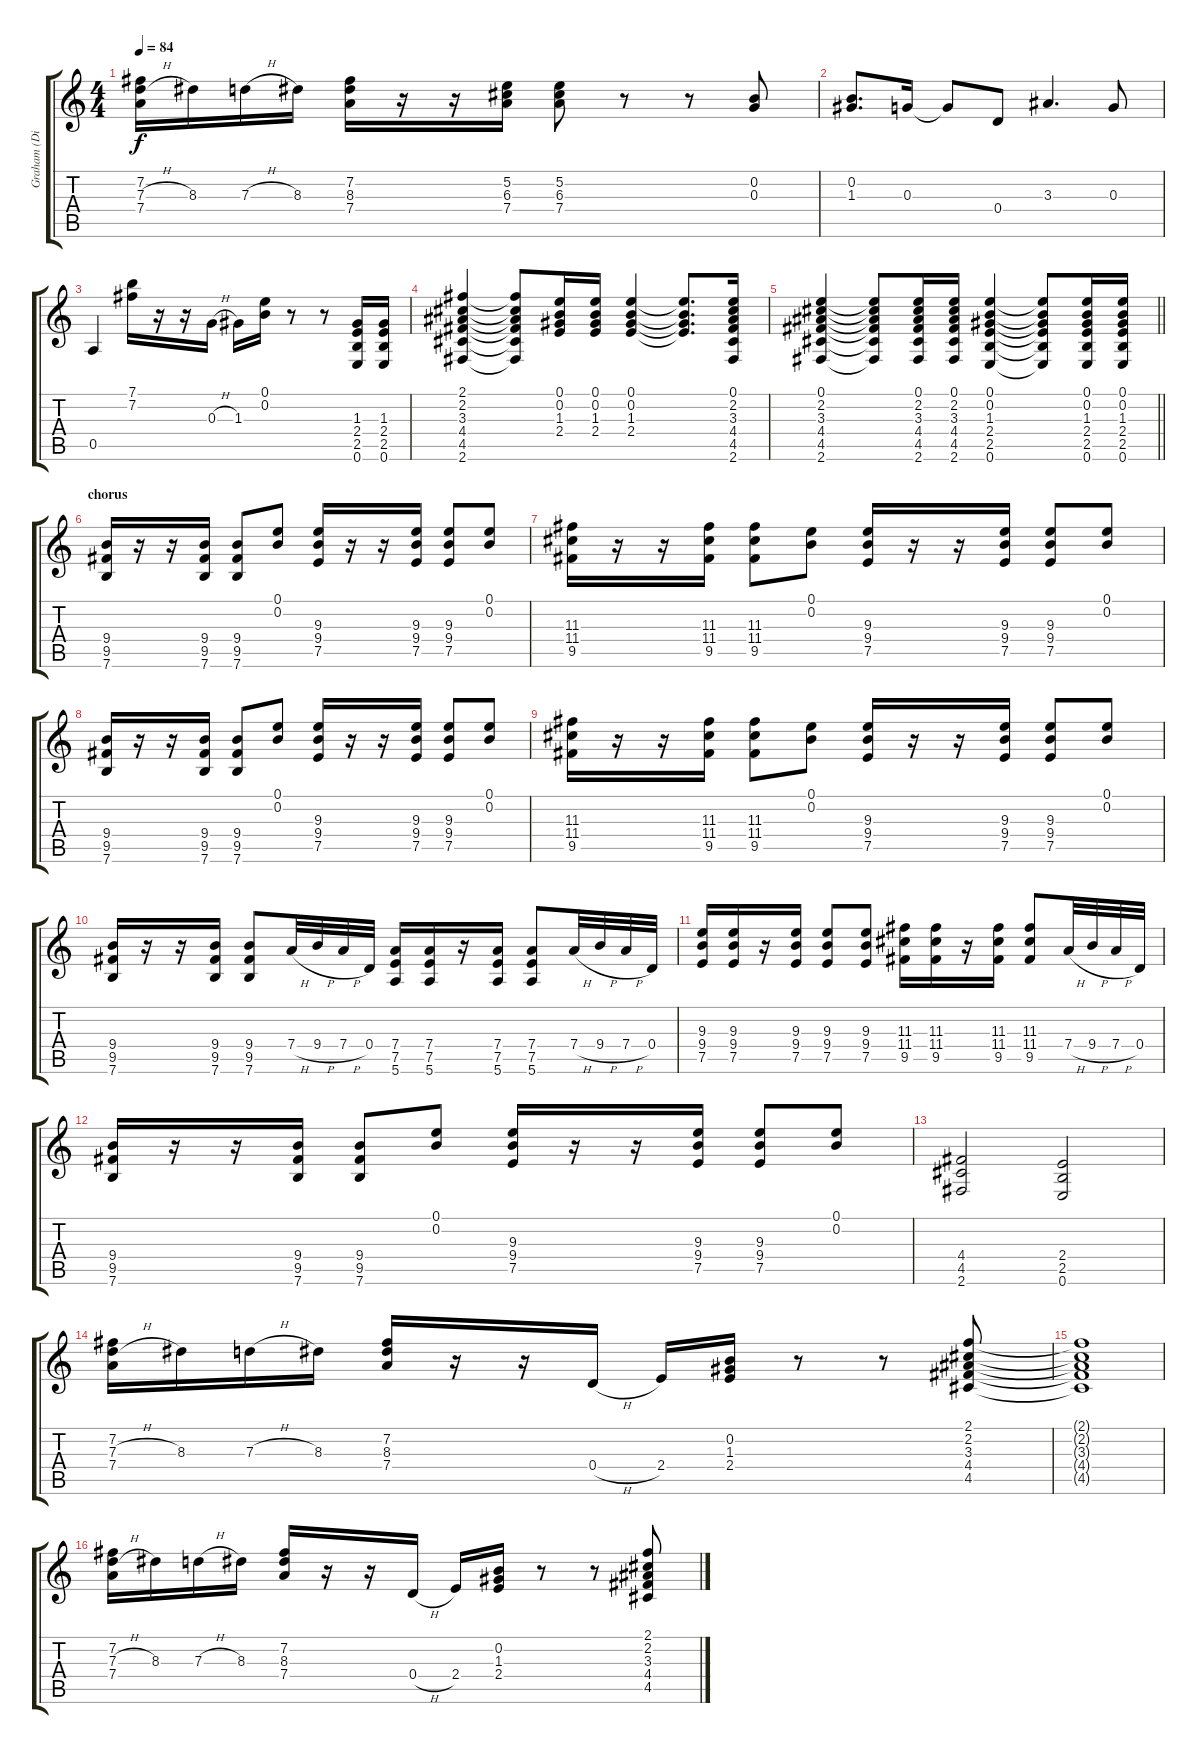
\track ("Graham (Disto Guitar)" "Graham (Di") {instrument distortionguitar}
\staff {score tabs}
\tuning (E4 B3 G3 D3 A2 E2) {hide}
\ts (4 4)
\tempo 84
\clef g2
\ks c
(7.2 7.3{h} 7.4).16{dy f} 8.3.16 7.3{h}.16 8.3.16 (7.2 8.3 7.4).16 r.16 r.16 (5.2 6.3 7.4).16 (5.2 6.3 7.4).8 r.8 r.8 (0.2 0.3).8 |
(0.2 1.3).8{d} 0.3.16 0.3{t}.8 0.4.8 3.3.4{d} 0.3.8 |
0.5.4 (7.1 7.2).16 r.16 r.16 0.3{h}.16 1.3.16 (0.1 0.2).16 r.8 r.8 (1.3 2.4 2.5 0.6).16 (1.3 2.4 2.5 0.6).16 |
(2.1 2.2 3.3 4.4 4.5 2.6).4 (2.1{t} 2.2{t} 3.3{t} 4.4{t} 4.5{t} 2.6{t}).8 (0.1 0.2 1.3 2.4).16 (0.1 0.2 1.3 2.4).16 (0.1 0.2 1.3 2.4).4 (0.1{t} 0.2{t} 1.3{t} 2.4{t}).8{d} (0.1 2.2 3.3 4.4 4.5 2.6).16 |
\barLineRight lightlight
(0.1 2.2 3.3 4.4 4.5 2.6).4 (0.1{t} 2.2{t} 3.3{t} 4.4{t} 4.5{t} 2.6{t}).8 (0.1 2.2 3.3 4.4 4.5 2.6).16 (0.1 2.2 3.3 4.4 4.5 2.6).16 (0.1 0.2 1.3 2.4 2.5 0.6).4 (0.1{t} 0.2{t} 1.3{t} 2.4{t} 2.5{t} 0.6{t}).8 (0.1 0.2 1.3 2.4 2.5 0.6).16 (0.1 0.2 1.3 2.4 2.5 0.6).16 |
\section ("" "chorus")
(9.4 9.5 7.6).16 r.16 r.16 (9.4 9.5 7.6).16 (9.4 9.5 7.6).8 (0.1 0.2).8 (9.3 9.4 7.5).16 r.16 r.16 (9.3 9.4 7.5).16 (9.3 9.4 7.5).8 (0.1 0.2).8 |
(11.3 11.4 9.5).16 r.16 r.16 (11.3 11.4 9.5).16 (11.3 11.4 9.5).8 (0.1 0.2).8 (9.3 9.4 7.5).16 r.16 r.16 (9.3 9.4 7.5).16 (9.3 9.4 7.5).8 (0.1 0.2).8 |
(9.4 9.5 7.6).16 r.16 r.16 (9.4 9.5 7.6).16 (9.4 9.5 7.6).8 (0.1 0.2).8 (9.3 9.4 7.5).16 r.16 r.16 (9.3 9.4 7.5).16 (9.3 9.4 7.5).8 (0.1 0.2).8 |
(11.3 11.4 9.5).16 r.16 r.16 (11.3 11.4 9.5).16 (11.3 11.4 9.5).8 (0.1 0.2).8 (9.3 9.4 7.5).16 r.16 r.16 (9.3 9.4 7.5).16 (9.3 9.4 7.5).8 (0.1 0.2).8 |
(9.4 9.5 7.6).16 r.16 r.16 (9.4 9.5 7.6).16 (9.4 9.5 7.6).8 7.4{h}.32 9.4{h}.32 7.4{h}.32 0.4.32 (7.4 7.5 5.6).16 (7.4 7.5 5.6).16 r.16 (7.4 7.5 5.6).16 (7.4 7.5 5.6).8 7.4{h}.32 9.4{h}.32 7.4{h}.32 0.4.32 |
(9.3 9.4 7.5).16 (9.3 9.4 7.5).16 r.16 (9.3 9.4 7.5).16 (9.3 9.4 7.5).8 (9.3 9.4 7.5).8 (11.3 11.4 9.5).16 (11.3 11.4 9.5).16 r.16 (11.3 11.4 9.5).16 (11.3 11.4 9.5).8 7.4{h}.32 9.4{h}.32 7.4{h}.32 0.4.32 |
(9.4 9.5 7.6).16 r.16 r.16 (9.4 9.5 7.6).16 (9.4 9.5 7.6).8 (0.1 0.2).8 (9.3 9.4 7.5).16 r.16 r.16 (9.3 9.4 7.5).16 (9.3 9.4 7.5).8 (0.1 0.2).8 |
(4.4 4.5 2.6).2 (2.4 2.5 0.6).2 |
(7.2 7.3{h} 7.4).16 8.3.16 7.3{h}.16 8.3.16 (7.2 8.3 7.4).16 r.16 r.16 0.4{h}.16 2.4.16 (0.2 1.3 2.4).16 r.8 r.8 (2.1 2.2 3.3 4.4 4.5).8 |
(2.1{t} 2.2{t} 3.3{t} 4.4{t} 4.5{t}).1 |
(7.2 7.3{h} 7.4).16 8.3.16 7.3{h}.16 8.3.16 (7.2 8.3 7.4).16 r.16 r.16 0.4{h}.16 2.4.16 (0.2 1.3 2.4).16 r.8 r.8 (2.1 2.2 3.3 4.4 4.5).8
